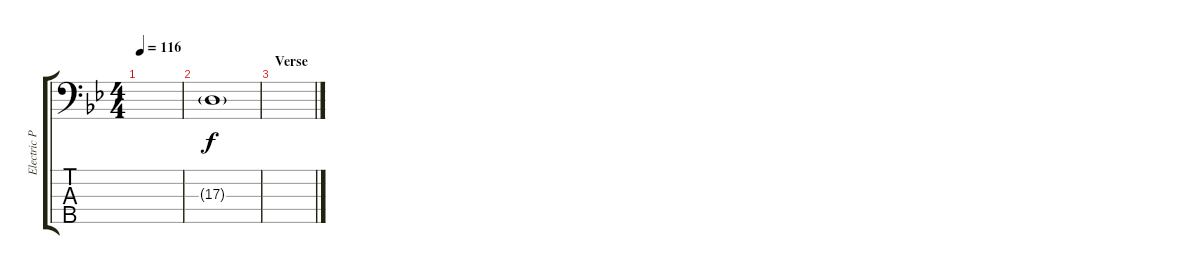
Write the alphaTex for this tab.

\track ("Electric Piano (Staff 2)" "Electric P") {instrument electricpiano1}
\staff {score tabs}
\tuning (G2 D2 A1 E1 B0) {hide}
\ts (4 4)
\tempo 116
\clef f4
\ks bb
|
17.3{g}.1 |
\section ("" "Verse")
